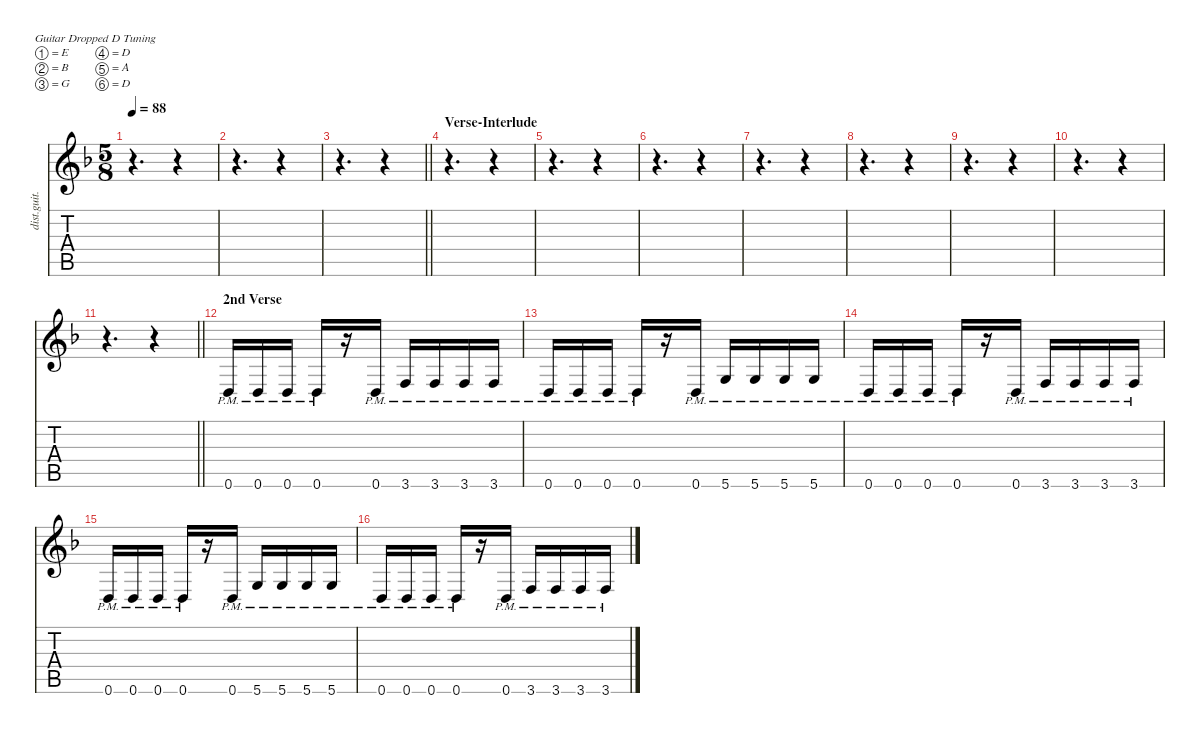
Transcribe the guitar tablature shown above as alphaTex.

\defaultSystemsLayout 4
\hideDynamics
\bracketExtendMode nobrackets
\otherSystemsTrackNameOrientation horizontal
\track ("Guitar, distortion" "dist.guit.") {instrument distortionguitar}
\staff {score tabs}
\tuning (E4 B3 G3 D3 A2 D2)
\ts (5 8)
\tempo 88
\clef g2
\ks dminor
r.4{d dy f beam Down} r.4{beam Down} |
r.4{d beam Down} r.4{beam Down} |
\barLineRight lightlight
r.4{d beam Down} r.4{beam Down} |
\section ("" "Verse-Interlude")
r.4{d beam Down} r.4{beam Down} |
r.4{d beam Down} r.4{beam Down} |
r.4{d beam Down} r.4{beam Down} |
r.4{d beam Down} r.4{beam Down} |
r.4{d beam Down} r.4{beam Down} |
r.4{d beam Down} r.4{beam Down} |
r.4{d beam Down} r.4{beam Down} |
\barLineRight lightlight
r.4{d beam Down} r.4{beam Down} |
\section ("" "2nd Verse")
0.6{pm acc forcenatural}.16{instrument overdrivenguitar beam Up} 0.6{pm acc forcenatural}.16{beam Up beam merge} 0.6{pm acc forcenatural}.16{beam Up beam split} 0.6{pm acc forcenatural}.16{beam Up} r.16{beam Up} 0.6{pm acc forcenatural}.16{beam Up} 3.6{pm acc forcenatural}.16{beam Up} 3.6{pm acc forcenatural}.16{beam Up beam merge} 3.6{pm acc forcenatural}.16{beam Up} 3.6{pm acc forcenatural}.16{beam Up} |
0.6{pm acc forcenatural}.16{beam Up} 0.6{pm acc forcenatural}.16{beam Up beam merge} 0.6{pm acc forcenatural}.16{beam Up beam split} 0.6{pm acc forcenatural}.16{beam Up} r.16{beam Up} 0.6{pm acc forcenatural}.16{beam Up} 5.6{pm acc forcenatural}.16{beam Up} 5.6{pm acc forcenatural}.16{beam Up beam merge} 5.6{pm acc forcenatural}.16{beam Up} 5.6{pm acc forcenatural}.16{beam Up} |
0.6{pm acc forcenatural}.16{beam Up} 0.6{pm acc forcenatural}.16{beam Up beam merge} 0.6{pm acc forcenatural}.16{beam Up beam split} 0.6{pm acc forcenatural}.16{beam Up} r.16{beam Up} 0.6{pm acc forcenatural}.16{beam Up} 3.6{pm acc forcenatural}.16{beam Up} 3.6{pm acc forcenatural}.16{beam Up beam merge} 3.6{pm acc forcenatural}.16{beam Up} 3.6{pm acc forcenatural}.16{beam Up} |
0.6{pm acc forcenatural}.16{beam Up} 0.6{pm acc forcenatural}.16{beam Up beam merge} 0.6{pm acc forcenatural}.16{beam Up beam split} 0.6{pm acc forcenatural}.16{beam Up} r.16{beam Up} 0.6{pm acc forcenatural}.16{beam Up} 5.6{pm acc forcenatural}.16{beam Up} 5.6{pm acc forcenatural}.16{beam Up beam merge} 5.6{pm acc forcenatural}.16{beam Up} 5.6{pm acc forcenatural}.16{beam Up} |
0.6{pm acc forcenatural}.16{beam Up} 0.6{pm acc forcenatural}.16{beam Up beam merge} 0.6{pm acc forcenatural}.16{beam Up beam split} 0.6{pm acc forcenatural}.16{beam Up} r.16{beam Up} 0.6{pm acc forcenatural}.16{beam Up} 3.6{pm acc forcenatural}.16{beam Up} 3.6{pm acc forcenatural}.16{beam Up beam merge} 3.6{pm acc forcenatural}.16{beam Up} 3.6{pm acc forcenatural}.16{beam Up}
